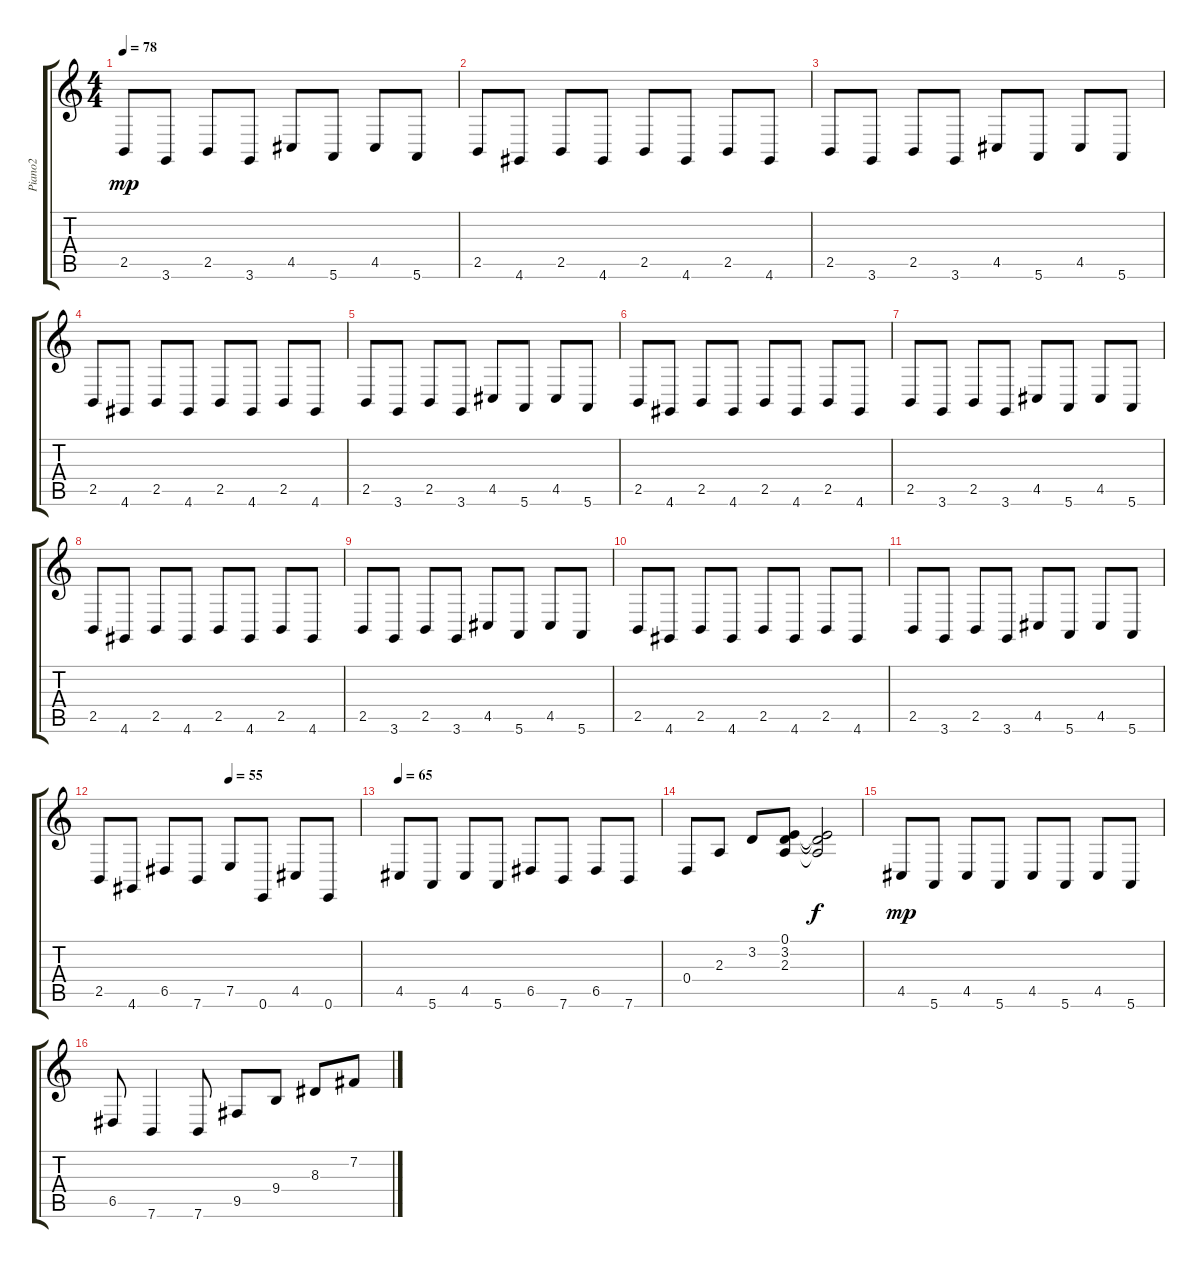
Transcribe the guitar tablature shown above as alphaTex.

\track ("Piano2" "Piano2") {instrument brightacousticpiano}
\staff {score tabs}
\tuning (E4 B3 G3 D3 A2 E2) {hide}
\ts (4 4)
\tempo 78
\tempo 65
\tempo 78
\clef g2
\ks c
2.5.8{dy mp instrument brightacousticpiano} 3.6.8 2.5.8 3.6.8 4.5.8 5.6.8 4.5.8 5.6.8 |
2.5.8 4.6.8 2.5.8 4.6.8 2.5.8 4.6.8 2.5.8 4.6.8 |
2.5.8 3.6.8 2.5.8 3.6.8 4.5.8 5.6.8 4.5.8 5.6.8 |
2.5.8 4.6.8 2.5.8 4.6.8 2.5.8 4.6.8 2.5.8 4.6.8 |
2.5.8 3.6.8 2.5.8 3.6.8 4.5.8 5.6.8 4.5.8 5.6.8 |
2.5.8 4.6.8 2.5.8 4.6.8 2.5.8 4.6.8 2.5.8 4.6.8 |
2.5.8 3.6.8 2.5.8 3.6.8 4.5.8 5.6.8 4.5.8 5.6.8 |
2.5.8 4.6.8 2.5.8 4.6.8 2.5.8 4.6.8 2.5.8 4.6.8 |
2.5.8 3.6.8 2.5.8 3.6.8 4.5.8 5.6.8 4.5.8 5.6.8 |
2.5.8 4.6.8 2.5.8 4.6.8 2.5.8 4.6.8 2.5.8 4.6.8 |
2.5.8 3.6.8 2.5.8 3.6.8 4.5.8 5.6.8 4.5.8 5.6.8 |
\tempo (55 0.5)
2.5.8 4.6.8 6.5.8 7.6.8 7.5.8 0.6.8 4.5.8 0.6.8 |
\tempo 65
4.5.8 5.6.8 4.5.8 5.6.8 6.5.8 7.6.8 6.5.8 7.6.8 |
0.4.8 2.3.8 3.2.8 (0.1 3.2 2.3).8 (0.1{t} 3.2{t} 2.3{t}).2{dy f} |
4.5.8{dy mp} 5.6.8 4.5.8 5.6.8 4.5.8 5.6.8 4.5.8 5.6.8 |
6.5.8 7.6.4 7.6.8 9.5.8 9.4.8 8.3.8 7.2.8
